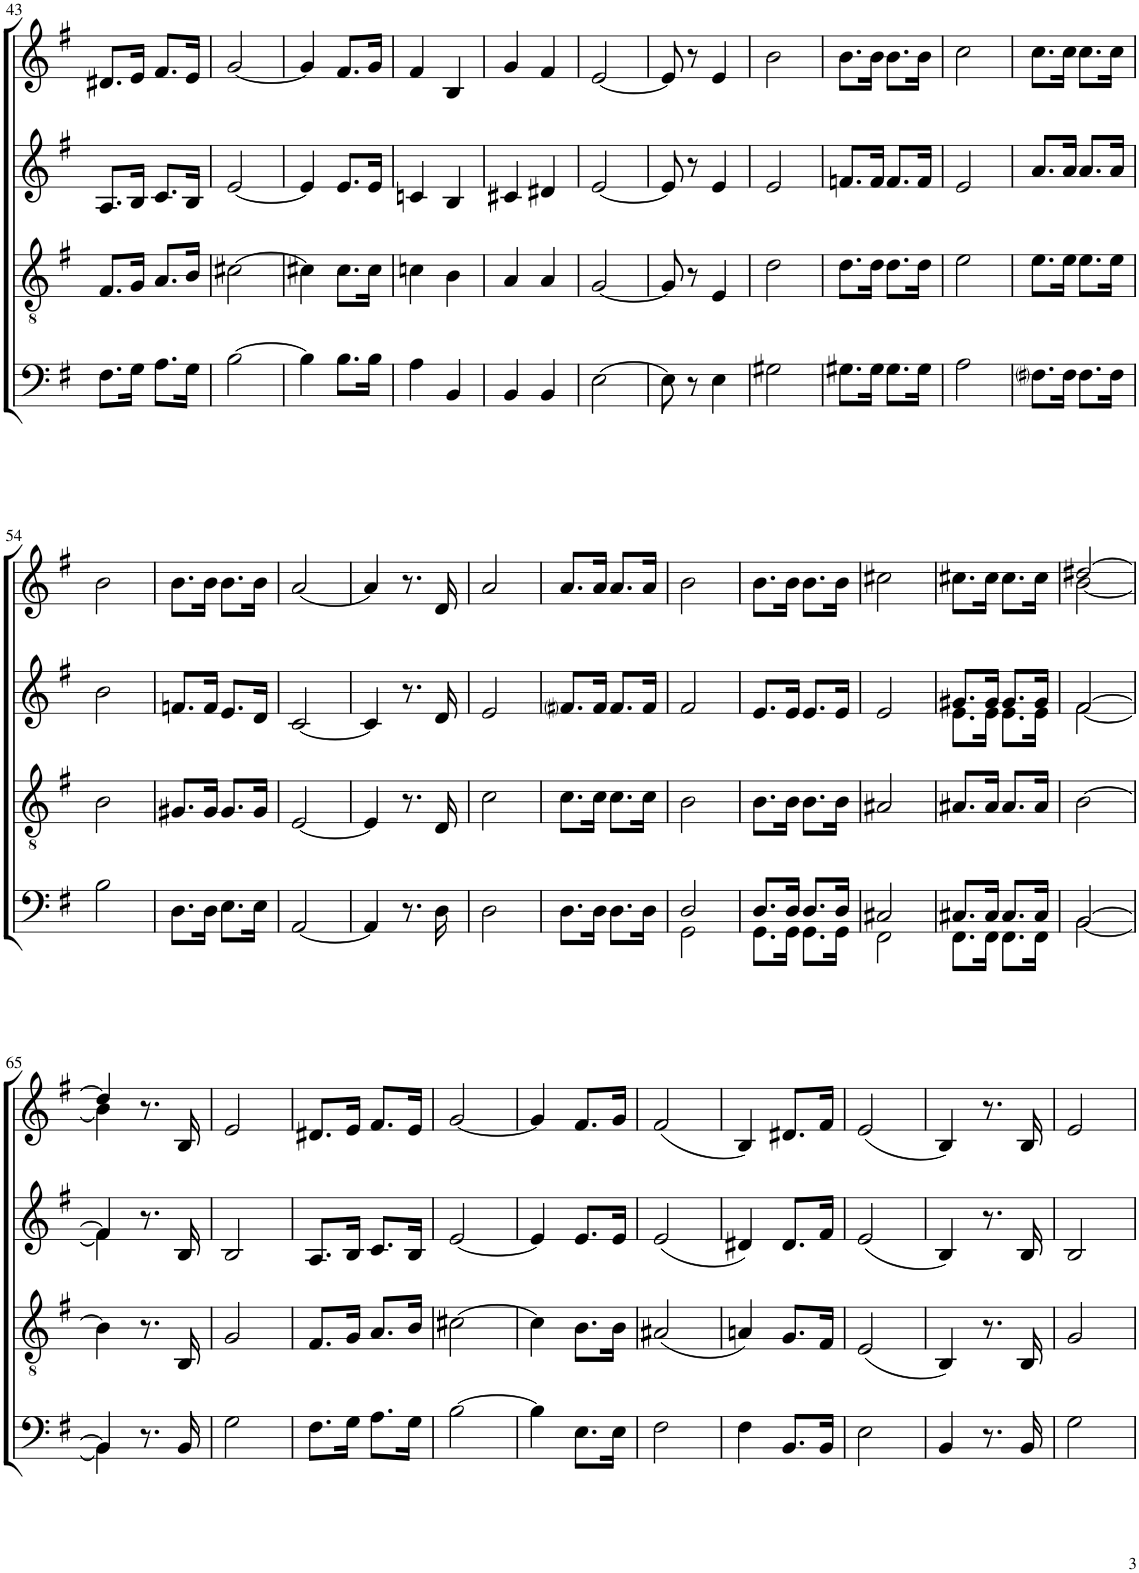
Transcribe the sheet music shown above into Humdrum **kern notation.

**kern	**kern	**kern	**kern
*part4	*part3	*part2	*part1
*staff4	*staff3	*staff2	*staff1
*I"B.	*I"T.	*I"A.	*I"S.
!!LO:PB:g=z
*clefF4	*clefGv2	*clefG2	*clefG2
*k[f#]	*k[f#]	*k[f#]	*k[f#]
*M2/4	*M2/4	*M2/4	*M2/4
=43	=43	=43	=43
8.F#\L	8.F#/L	8.A/L	8.d#X/L
16G\Jk	16G/Jk	16B/Jk	16e/Jk
8.A\L	8.A/L	8.c/L	8.f#/L
16G\Jk	16B/Jk	16B/Jk	16e/Jk
=44	=44	=44	=44
[2B\	[2c#X\	[2e/	[2g/
=45	=45	=45	=45
4B\]	4c#X\]	4e/]	4g/]
8.B\L	8.c#\L	8.e/L	8.f#/L
16B\Jk	16c#\Jk	16e/Jk	16g/Jk
=46	=46	=46	=46
4A\	4cn\	4cn/	4f#/
4BB/	4B\	4B/	4B/
=47	=47	=47	=47
4BB/	4A/	4c#X/	4g/
4BB/	4A/	4d#X/	4f#/
=48	=48	=48	=48
[2E\	[2G/	[2e/	[2e/
=49	=49	=49	=49
8E\]	8G/]	8e/]	8e/]
8r	8r	8r	8r
4E\	4E/	4e/	4e/
=50	=50	=50	=50
2G#X\	2d\	2e/	2b\
=51	=51	=51	=51
8.G#X\L	8.d\L	8.fn/L	8.b\L
16G#\Jk	16d\Jk	16f/Jk	16b\Jk
8.G#\L	8.d\L	8.f/L	8.b\L
16G#\Jk	16d\Jk	16f/Jk	16b\Jk
=52	=52	=52	=52
2A\	2e\	2e/	2cc\
=53	=53	=53	=53
8.F#i\L	8.e\L	8.a/L	8.cc\L
16F#\Jk	16e\Jk	16a/Jk	16cc\Jk
8.F#\L	8.e\L	8.a/L	8.cc\L
16F#\Jk	16e\Jk	16a/Jk	16cc\Jk
!!LO:LB:g=z
=54	=54	=54	=54
2B\	2B\	2b\	2b\
=55	=55	=55	=55
8.D\L	8.G#X/L	8.fn/L	8.b\L
16D\Jk	16G#/Jk	16f/Jk	16b\Jk
8.E\L	8.G#/L	8.e/L	8.b\L
16E\Jk	16G#/Jk	16d/Jk	16b\Jk
=56	=56	=56	=56
[2AA/	[2E/	[2c/	[2a/
=57	=57	=57	=57
4AA/]	4E/]	4c/]	4a/]
8.r	8.r	8.r	8.r
16D\	16D/	16d/	16d/
=58	=58	=58	=58
2D\	2c\	2e/	2a/
=59	=59	=59	=59
8.D\L	8.c\L	8.f#i/L	8.a/L
16D\Jk	16c\Jk	16f#/Jk	16a/Jk
8.D\L	8.c\L	8.f#/L	8.a/L
16D\Jk	16c\Jk	16f#/Jk	16a/Jk
=60	=60	=60	=60
*^	*	*	*
2D/	2GG\	2B\	2f#/	2b\
=61	=61	=61	=61	=61
8.D/L	8.GG\L	8.B\L	8.e/L	8.b\L
16D/Jk	16GG\Jk	16B\Jk	16e/Jk	16b\Jk
8.D/L	8.GG\L	8.B\L	8.e/L	8.b\L
16D/Jk	16GG\Jk	16B\Jk	16e/Jk	16b\Jk
=62	=62	=62	=62	=62
2C#X/	2FF#\	2A#X/	2e/	2cc#X\
=63	=63	=63	=63	=63
*	*	*	*^	*
8.C#X/L	8.FF#\L	8.A#X/L	8.g#X/L	8.e\L	8.cc#X\L
16C#/Jk	16FF#\Jk	16A#/Jk	16g#/Jk	16e\Jk	16cc#\Jk
8.C#/L	8.FF#\L	8.A#/L	8.g#/L	8.e\L	8.cc#\L
16C#/Jk	16FF#\Jk	16A#/Jk	16g#/Jk	16e\Jk	16cc#\Jk
=64	=64	=64	=64	=64	=64
*	*	*	*	*	*^
[2BB/	[2BB\	[2B\	[2f#/	[2f#\	[2dd#X/	[2b\
!!LO:LB:g=z	!!
=65	=65	=65	=65	=65	=65	=65
4BB/]	4BB\]	4B\]	4f#/]	4f#\]	4dd#/]	4b\]
8.r	4ryy	8.r	8.r	4ryy	8.r	4ryy
16BB/	.	16BB/	16B/	.	16B/	.
*	*	*	*v	*v	*	*
*v	*v	*	*	*v	*v
=66	=66	=66	=66
2G\	2G/	2B/	2e/
=67	=67	=67	=67
8.F#\L	8.F#/L	8.A/L	8.d#X/L
16G\Jk	16G/Jk	16B/Jk	16e/Jk
8.A\L	8.A/L	8.c/L	8.f#/L
16G\Jk	16B/Jk	16B/Jk	16e/Jk
=68	=68	=68	=68
[2B\	[2c#X\	[2e/	[2g/
=69	=69	=69	=69
4B\]	4c#\]	4e/]	4g/]
8.E\L	8.B\L	8.e/L	8.f#/L
16E\Jk	16B\Jk	16e/Jk	16g/Jk
=70	=70	=70	=70
2F#\	(2A#X/	(2e/	(2f#/
=71	=71	=71	=71
4F#\	4An/)	4d#X/)	4B/)
8.BB/L	8.G/L	8.d#/L	8.d#X/L
16BB/Jk	16F#/Jk	16f#/Jk	16f#/Jk
=72	=72	=72	=72
2E\	(2E/	(2e/	(2e/
=73	=73	=73	=73
4BB/	4BB/)	4B/)	4B/)
8.r	8.r	8.r	8.r
16BB/	16BB/	16B/	16B/
=74	=74	=74	=74
2G\	2G/	2B/	2e/
=	=	=	=
*-	*-	*-	*-
